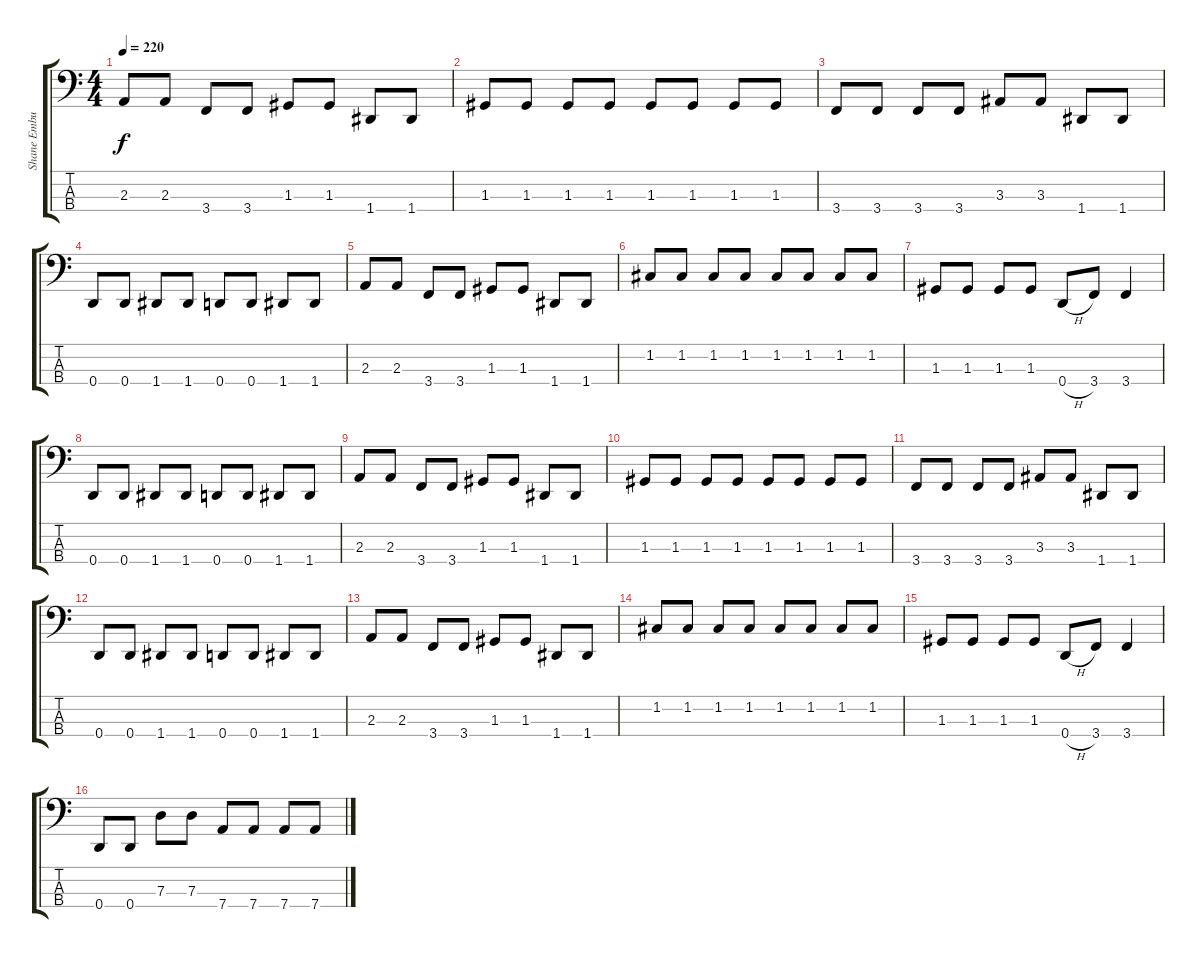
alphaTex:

\track ("Shane Embury (Bass)" "Shane Embu") {instrument electricbassfinger}
\staff {score tabs}
\tuning (F2 C2 G1 D1) {hide}
\ts (4 4)
\tempo 220
\clef f4
\ks c
2.3.8{dy f} 2.3.8 3.4.8 3.4.8 1.3.8 1.3.8 1.4.8 1.4.8 |
1.3.8 1.3.8 1.3.8 1.3.8 1.3.8 1.3.8 1.3.8 1.3.8 |
3.4.8 3.4.8 3.4.8 3.4.8 3.3.8 3.3.8 1.4.8 1.4.8 |
0.4.8 0.4.8 1.4.8 1.4.8 0.4.8 0.4.8 1.4.8 1.4.8 |
2.3.8 2.3.8 3.4.8 3.4.8 1.3.8 1.3.8 1.4.8 1.4.8 |
1.2.8 1.2.8 1.2.8 1.2.8 1.2.8 1.2.8 1.2.8 1.2.8 |
1.3.8 1.3.8 1.3.8 1.3.8 0.4{h}.8 3.4.8 3.4.4 |
0.4.8 0.4.8 1.4.8 1.4.8 0.4.8 0.4.8 1.4.8 1.4.8 |
2.3.8 2.3.8 3.4.8 3.4.8 1.3.8 1.3.8 1.4.8 1.4.8 |
1.3.8 1.3.8 1.3.8 1.3.8 1.3.8 1.3.8 1.3.8 1.3.8 |
3.4.8 3.4.8 3.4.8 3.4.8 3.3.8 3.3.8 1.4.8 1.4.8 |
0.4.8 0.4.8 1.4.8 1.4.8 0.4.8 0.4.8 1.4.8 1.4.8 |
2.3.8 2.3.8 3.4.8 3.4.8 1.3.8 1.3.8 1.4.8 1.4.8 |
1.2.8 1.2.8 1.2.8 1.2.8 1.2.8 1.2.8 1.2.8 1.2.8 |
1.3.8 1.3.8 1.3.8 1.3.8 0.4{h}.8 3.4.8 3.4.4 |
0.4.8 0.4.8 7.3.8 7.3.8 7.4.8 7.4.8 7.4.8 7.4.8
